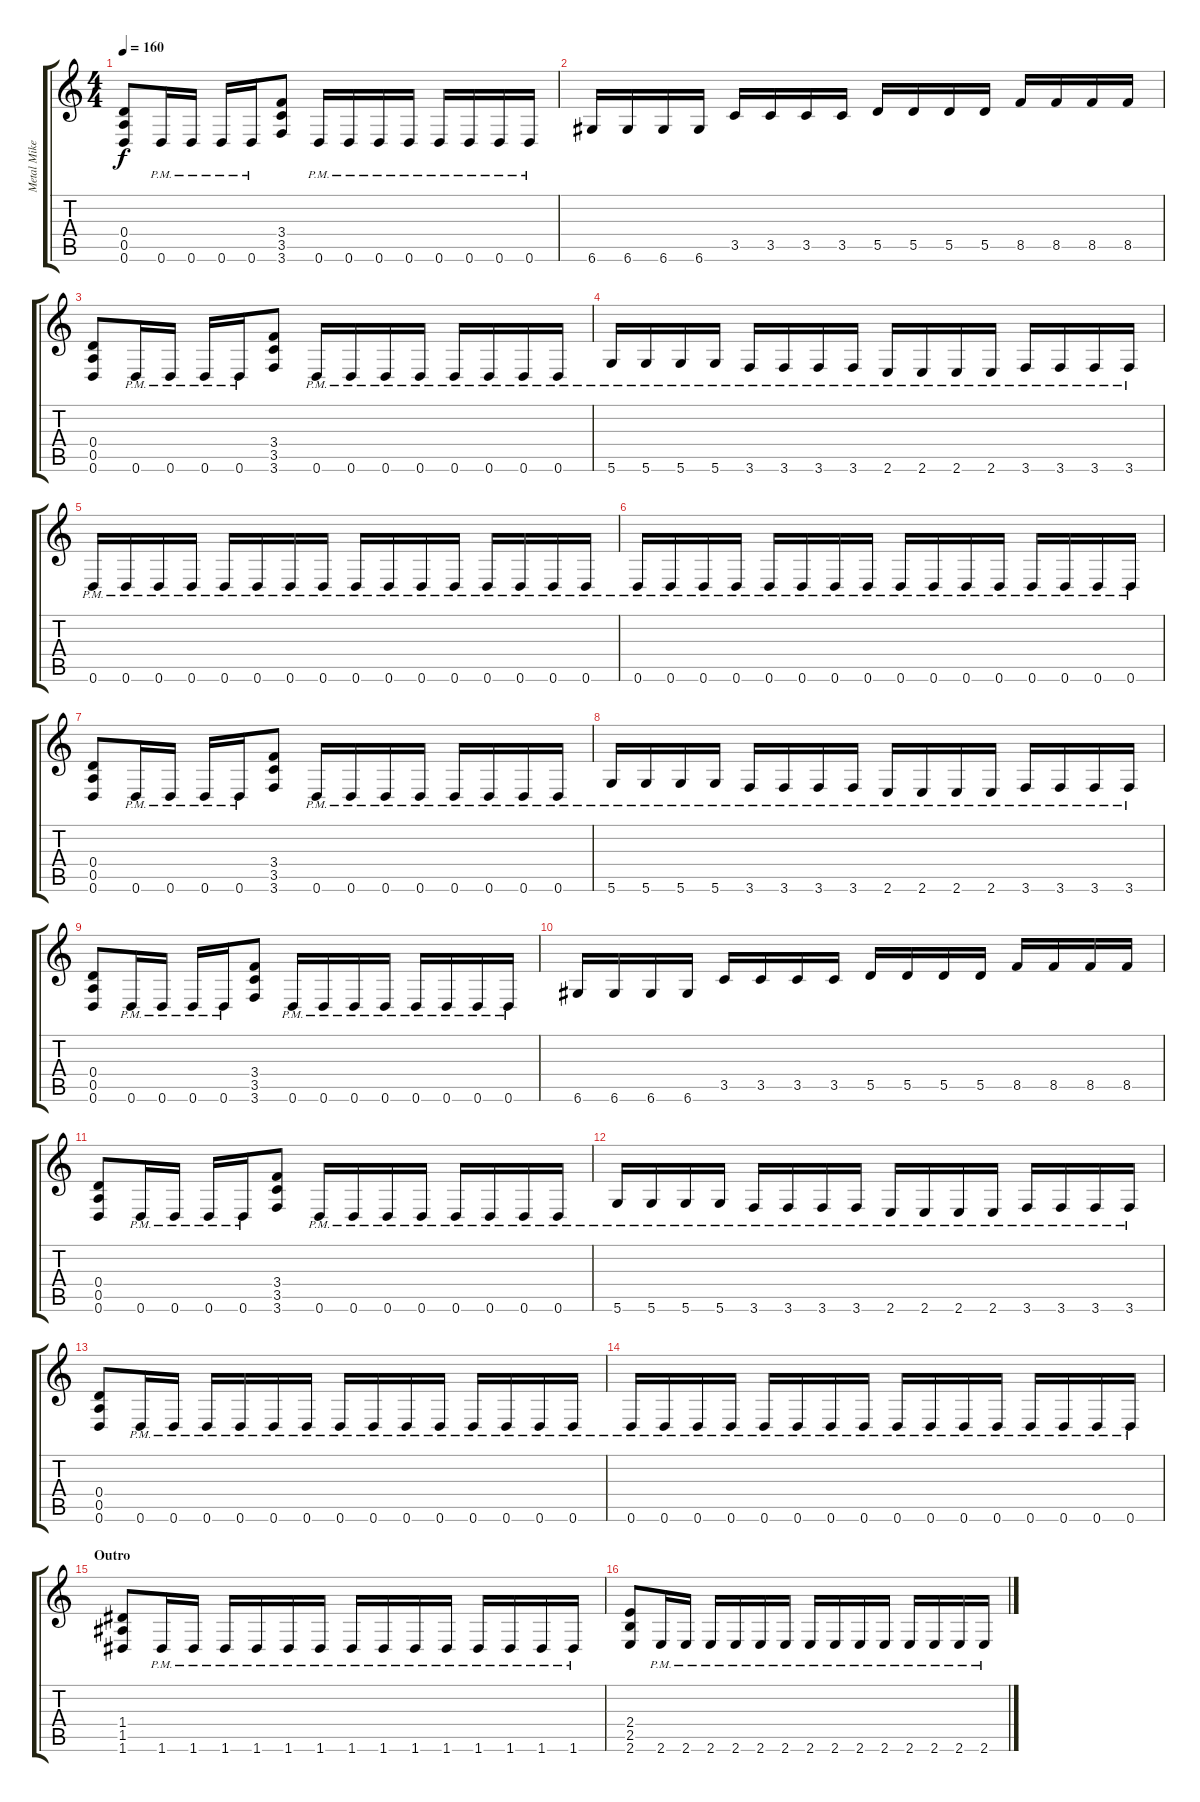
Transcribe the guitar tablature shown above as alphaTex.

\track ("Metal Mike Chlasciak" "Metal Mike") {instrument distortionguitar}
\staff {score tabs}
\tuning (E4 B3 G3 D3 A2 D2) {hide}
\ts (4 4)
\tempo 160
\clef g2
\ks c
(0.4 0.5 0.6).8{dy f} 0.6{pm}.16 0.6{pm}.16 0.6{pm}.16 0.6{pm}.16 (3.4 3.5 3.6).8 0.6{pm}.16 0.6{pm}.16 0.6{pm}.16 0.6{pm}.16 0.6{pm}.16 0.6{pm}.16 0.6{pm}.16 0.6{pm}.16 |
6.6.16 6.6.16 6.6.16 6.6.16 3.5.16 3.5.16 3.5.16 3.5.16 5.5.16 5.5.16 5.5.16 5.5.16 8.5.16 8.5.16 8.5.16 8.5.16 |
(0.4 0.5 0.6).8 0.6{pm}.16 0.6{pm}.16 0.6{pm}.16 0.6{pm}.16 (3.4 3.5 3.6).8 0.6{pm}.16 0.6{pm}.16 0.6{pm}.16 0.6{pm}.16 0.6{pm}.16 0.6{pm}.16 0.6{pm}.16 0.6{pm}.16 |
5.6{pm}.16 5.6{pm}.16 5.6{pm}.16 5.6{pm}.16 3.6{pm}.16 3.6{pm}.16 3.6{pm}.16 3.6{pm}.16 2.6{pm}.16 2.6{pm}.16 2.6{pm}.16 2.6{pm}.16 3.6{pm}.16 3.6{pm}.16 3.6{pm}.16 3.6{pm}.16 |
0.6{pm}.16 0.6{pm}.16 0.6{pm}.16 0.6{pm}.16 0.6{pm}.16 0.6{pm}.16 0.6{pm}.16 0.6{pm}.16 0.6{pm}.16 0.6{pm}.16 0.6{pm}.16 0.6{pm}.16 0.6{pm}.16 0.6{pm}.16 0.6{pm}.16 0.6{pm}.16 |
0.6{pm}.16 0.6{pm}.16 0.6{pm}.16 0.6{pm}.16 0.6{pm}.16 0.6{pm}.16 0.6{pm}.16 0.6{pm}.16 0.6{pm}.16 0.6{pm}.16 0.6{pm}.16 0.6{pm}.16 0.6{pm}.16 0.6{pm}.16 0.6{pm}.16 0.6{pm}.16 |
(0.4 0.5 0.6).8 0.6{pm}.16 0.6{pm}.16 0.6{pm}.16 0.6{pm}.16 (3.4 3.5 3.6).8 0.6{pm}.16 0.6{pm}.16 0.6{pm}.16 0.6{pm}.16 0.6{pm}.16 0.6{pm}.16 0.6{pm}.16 0.6{pm}.16 |
5.6{pm}.16 5.6{pm}.16 5.6{pm}.16 5.6{pm}.16 3.6{pm}.16 3.6{pm}.16 3.6{pm}.16 3.6{pm}.16 2.6{pm}.16 2.6{pm}.16 2.6{pm}.16 2.6{pm}.16 3.6{pm}.16 3.6{pm}.16 3.6{pm}.16 3.6{pm}.16 |
(0.4 0.5 0.6).8 0.6{pm}.16 0.6{pm}.16 0.6{pm}.16 0.6{pm}.16 (3.4 3.5 3.6).8 0.6{pm}.16 0.6{pm}.16 0.6{pm}.16 0.6{pm}.16 0.6{pm}.16 0.6{pm}.16 0.6{pm}.16 0.6{pm}.16 |
6.6.16 6.6.16 6.6.16 6.6.16 3.5.16 3.5.16 3.5.16 3.5.16 5.5.16 5.5.16 5.5.16 5.5.16 8.5.16 8.5.16 8.5.16 8.5.16 |
(0.4 0.5 0.6).8 0.6{pm}.16 0.6{pm}.16 0.6{pm}.16 0.6{pm}.16 (3.4 3.5 3.6).8 0.6{pm}.16 0.6{pm}.16 0.6{pm}.16 0.6{pm}.16 0.6{pm}.16 0.6{pm}.16 0.6{pm}.16 0.6{pm}.16 |
5.6{pm}.16 5.6{pm}.16 5.6{pm}.16 5.6{pm}.16 3.6{pm}.16 3.6{pm}.16 3.6{pm}.16 3.6{pm}.16 2.6{pm}.16 2.6{pm}.16 2.6{pm}.16 2.6{pm}.16 3.6{pm}.16 3.6{pm}.16 3.6{pm}.16 3.6{pm}.16 |
(0.4 0.5 0.6).8 0.6{pm}.16 0.6{pm}.16 0.6{pm}.16 0.6{pm}.16 0.6{pm}.16 0.6{pm}.16 0.6{pm}.16 0.6{pm}.16 0.6{pm}.16 0.6{pm}.16 0.6{pm}.16 0.6{pm}.16 0.6{pm}.16 0.6{pm}.16 |
0.6{pm}.16 0.6{pm}.16 0.6{pm}.16 0.6{pm}.16 0.6{pm}.16 0.6{pm}.16 0.6{pm}.16 0.6{pm}.16 0.6{pm}.16 0.6{pm}.16 0.6{pm}.16 0.6{pm}.16 0.6{pm}.16 0.6{pm}.16 0.6{pm}.16 0.6{pm}.16 |
\section ("" "Outro")
(1.4 1.5 1.6).8 1.6{pm}.16 1.6{pm}.16 1.6{pm}.16 1.6{pm}.16 1.6{pm}.16 1.6{pm}.16 1.6{pm}.16 1.6{pm}.16 1.6{pm}.16 1.6{pm}.16 1.6{pm}.16 1.6{pm}.16 1.6{pm}.16 1.6{pm}.16 |
(2.4 2.5 2.6).8 2.6{pm}.16 2.6{pm}.16 2.6{pm}.16 2.6{pm}.16 2.6{pm}.16 2.6{pm}.16 2.6{pm}.16 2.6{pm}.16 2.6{pm}.16 2.6{pm}.16 2.6{pm}.16 2.6{pm}.16 2.6{pm}.16 2.6{pm}.16
